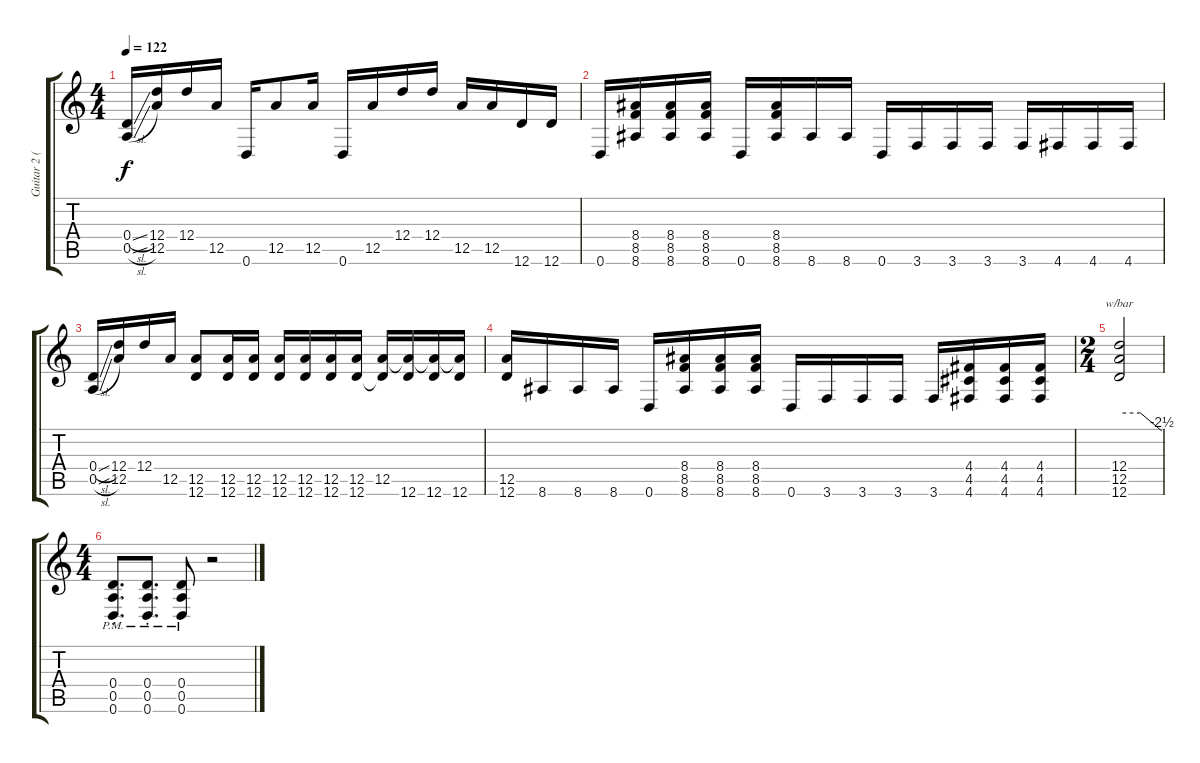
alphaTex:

\track ("Guitar 2 (Right)" "Guitar 2 (") {instrument overdrivenguitar}
\staff {score tabs}
\tuning (E4 B3 G3 D3 A2 D2) {hide}
\ts (4 4)
\tempo 122
\clef g2
\ks c
(0.4{sl} 0.5{sl}).16{dy f} (12.4 12.5).16 12.4.16 12.5.16 0.6.16 12.5.8 12.5.16 0.6.16 12.5.16 12.4.16 12.4.16 12.5.16 12.5.16 12.6.16 12.6.16 |
0.6.16 (8.4 8.5 8.6).16 (8.4 8.5 8.6).16 (8.4 8.5 8.6).16 0.6.16 (8.4 8.5 8.6).16 8.6.16 8.6.16 0.6.16 3.6.16 3.6.16 3.6.16 3.6.16 4.6.16 4.6.16 4.6.16 |
(0.4{sl} 0.5{sl}).16 (12.4 12.5).16 12.4.16 12.5.16 (12.5 12.6).8 (12.5 12.6).16 (12.5 12.6).16 (12.5 12.6).16 (12.5 12.6).16 (12.5 12.6).16 (12.5 12.6).16 (12.5 12.6{t}).16 (12.5{t} 12.6).16 (12.5{t} 12.6).16 (12.5{t} 12.6).16 |
(12.5 12.6).16 8.6.16 8.6.16 8.6.16 0.6.16 (8.4 8.5 8.6).16 (8.4 8.5 8.6).16 (8.4 8.5 8.6).16 0.6.16 3.6.16 3.6.16 3.6.16 3.6.16 (4.4 4.5 4.6).16 (4.4 4.5 4.6).16 (4.4 4.5 4.6).16 |
\ts (2 4)
(12.4 12.5 12.6).2{tbe (custom default 0 0 30 0 60 -10)} |
\ts (4 4)
(0.4{pm st} 0.5{pm st} 0.6{pm st}).8{d} (0.4{pm st} 0.5{pm st} 0.6{pm st}).8{d} (0.4{pm} 0.5{pm} 0.6{pm}).8 r.2
